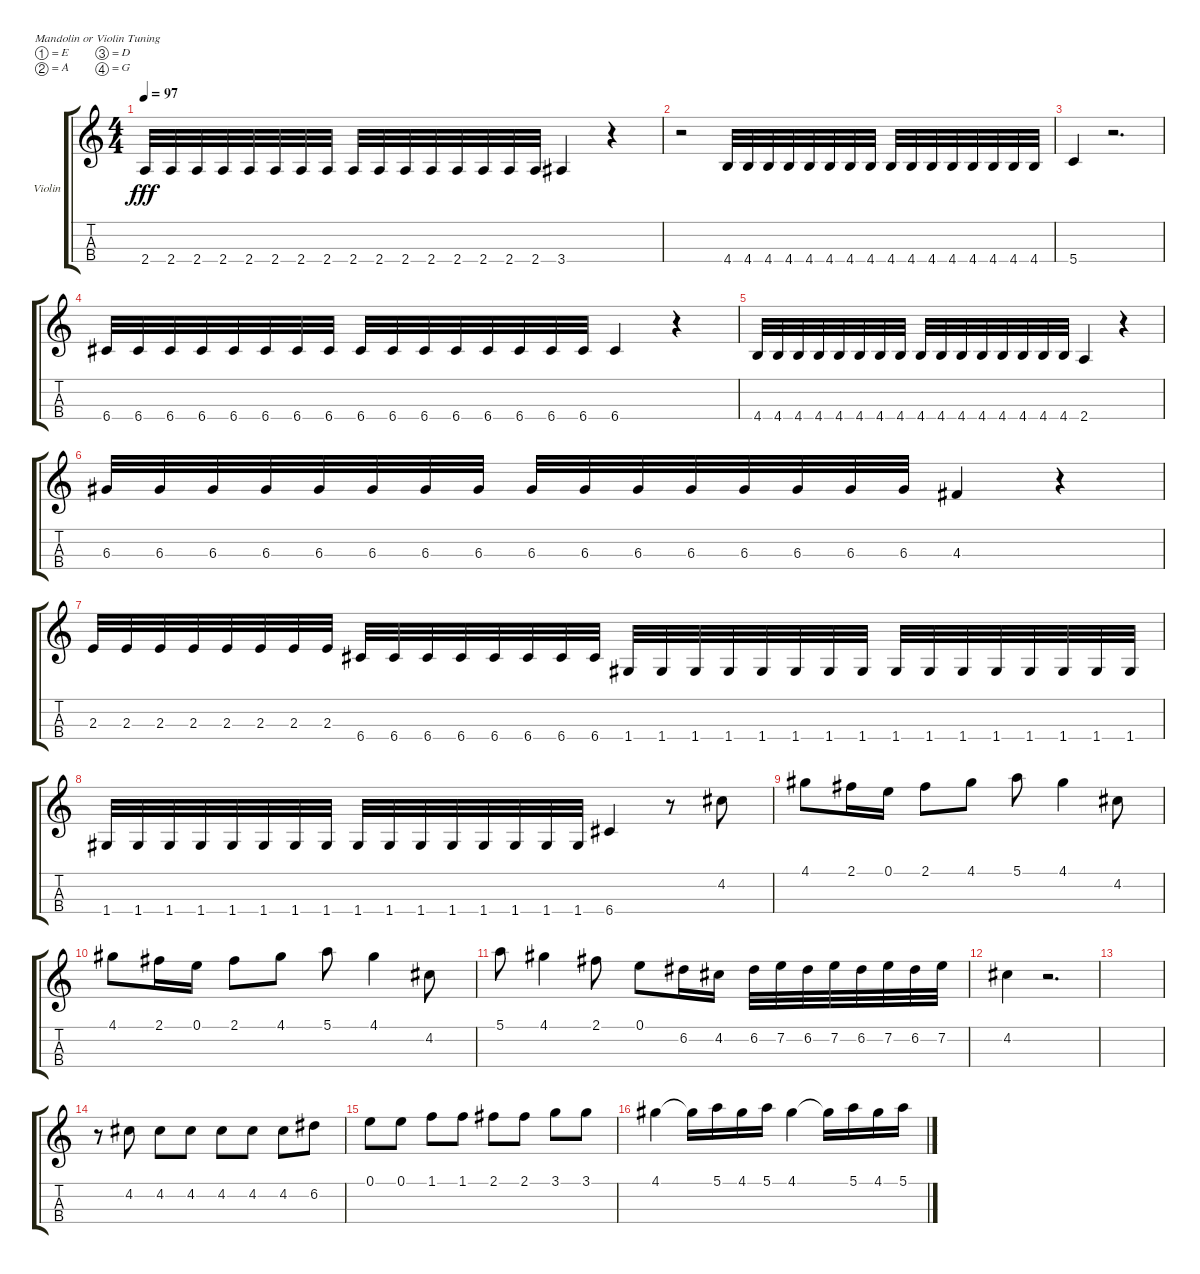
\defaultSystemsLayout 4
\bracketExtendMode groupsimilarinstruments
\firstSystemTrackNameOrientation horizontal
\otherSystemsTrackNameOrientation horizontal
\track ("Violin" "Violin") {instrument violin}
\staff {score tabs}
\tuning (E5 A4 D4 G3)
\ts (4 4)
\tempo 97
\clef g2
\ks c
2.4.32{dy fff} 2.4.32 2.4.32 2.4.32 2.4.32 2.4.32 2.4.32 2.4.32 2.4.32 2.4.32 2.4.32 2.4.32 2.4.32 2.4.32 2.4.32 2.4.32 3.4.4 r.4 |
r.2 4.4.32 4.4.32 4.4.32 4.4.32 4.4.32 4.4.32 4.4.32 4.4.32 4.4.32 4.4.32 4.4.32 4.4.32 4.4.32 4.4.32 4.4.32 4.4.32 |
5.4.4 r.2{d} |
6.4.32 6.4.32 6.4.32 6.4.32 6.4.32 6.4.32 6.4.32 6.4.32 6.4.32 6.4.32 6.4.32 6.4.32 6.4.32 6.4.32 6.4.32 6.4.32 6.4.4 r.4 |
4.4.32 4.4.32 4.4.32 4.4.32 4.4.32 4.4.32 4.4.32 4.4.32 4.4.32 4.4.32 4.4.32 4.4.32 4.4.32 4.4.32 4.4.32 4.4.32 2.4.4 r.4 |
6.3.32 6.3.32 6.3.32 6.3.32 6.3.32 6.3.32 6.3.32 6.3.32 6.3.32 6.3.32 6.3.32 6.3.32 6.3.32 6.3.32 6.3.32 6.3.32 4.3.4 r.4 |
2.3.32 2.3.32 2.3.32 2.3.32 2.3.32 2.3.32 2.3.32 2.3.32 6.4.32 6.4.32 6.4.32 6.4.32 6.4.32 6.4.32 6.4.32 6.4.32 1.4.32 1.4.32 1.4.32 1.4.32 1.4.32 1.4.32 1.4.32 1.4.32 1.4.32 1.4.32 1.4.32 1.4.32 1.4.32 1.4.32 1.4.32 1.4.32 |
1.4.32 1.4.32 1.4.32 1.4.32 1.4.32 1.4.32 1.4.32 1.4.32 1.4.32 1.4.32 1.4.32 1.4.32 1.4.32 1.4.32 1.4.32 1.4.32 6.4.4 r.8 4.2.8 |
4.1.8 2.1.16 0.1.16 2.1.8 4.1.8 5.1.8 4.1.4 4.2.8 |
4.1.8 2.1.16 0.1.16 2.1.8 4.1.8 5.1.8 4.1.4 4.2.8 |
5.1.8 4.1.4 2.1.8 0.1.8 6.2.16 4.2.16 6.2.32 7.2.32 6.2.32 7.2.32 6.2.32 7.2.32 6.2.32 7.2.32 |
4.2.4 r.2{d} |
|
r.8 4.2.8 4.2.8 4.2.8 4.2.8 4.2.8 4.2.8 6.2.8 |
0.1.8 0.1.8 1.1.8 1.1.8 2.1.8 2.1.8 3.1.8 3.1.8 |
4.1.4 4.1{t}.16 5.1.16 4.1.16 5.1.16 4.1.4 4.1{t}.16 5.1.16 4.1.16 5.1.16
